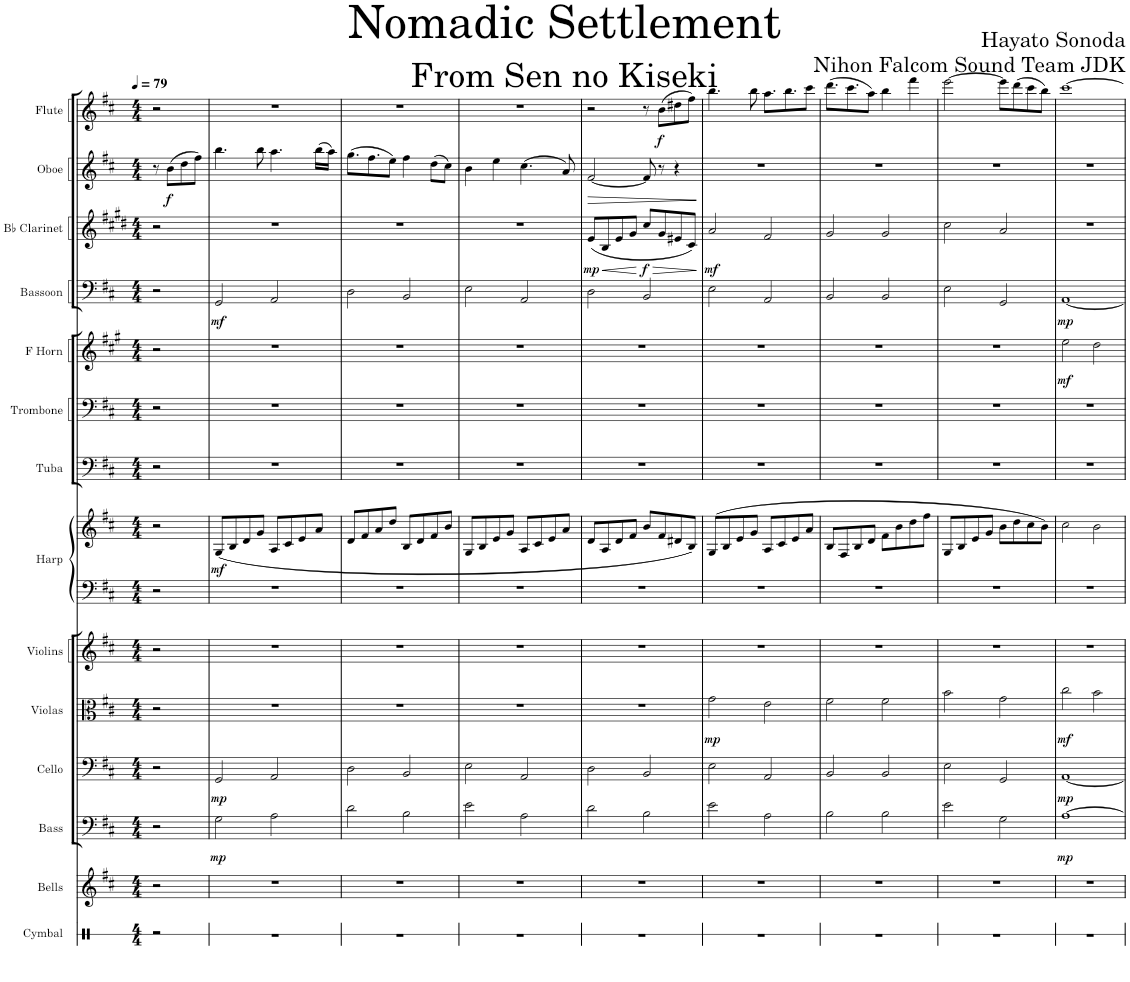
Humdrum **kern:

**kern	**kern	**kern	**dynam	**kern	**dynam	**kern	**dynam	**kern	**kern	**kern	**dynam	**kern	**kern	**kern	**dynam	**kern	**dynam	**kern	**dynam	**kern	**dynam	**kern	**dynam
*part14	*part13	*part12	*part12	*part11	*part11	*part10	*part10	*part9	*part8	*part8	*part8	*part7	*part6	*part5	*part5	*part4	*part4	*part3	*part3	*part2	*part2	*part1	*part1
*staff15	*staff14	*staff13	*staff13	*staff12	*staff12	*staff11	*staff11	*staff10	*staff9	*staff8	*staff8/9	*staff7	*staff6	*staff5	*staff5	*staff4	*staff4	*staff3	*staff3	*staff2	*staff2	*staff1	*staff1
*I"Cymbal	*I"Bells	*I"Bass	*	*I"Cello	*	*I"Violas	*	*I"Violins	*I"Harp	*	*	*I"Tuba	*I"Trombone	*I"F Horn	*	*I"Bassoon	*	*I"Bb Clarinet	*	*I"Oboe	*	*I"Flute	*
*I'Cym.	*	*	*	*I'Cel.	*	*I'Vlas.	*	*I'Vlns.	*I'Hrp.	*	*	*I'Tba.	*I'Tbn.	*I'F Hn.	*	*I'Bsn.	*	*I'Bb Cl.	*	*I'Ob.	*	*I'Fl.	*
*stria1	*	*	*	*	*	*	*	*	*	*	*	*	*	*	*	*	*	*	*	*	*	*	*
*clefX	*clefG2	*clefF4	*	*clefF4	*	*clefC3	*	*clefG2	*clefF4	*clefG2	*	*clefF4	*clefF4	*clefG2	*	*clefF4	*	*clefG2	*	*clefG2	*	*clefG2	*
*	*Trd-14c-24	*Trd7c12	*	*	*	*	*	*	*	*	*	*	*Trd4c7	*Trd4c7	*	*	*	*Trd1c2	*	*	*	*	*
*k[]	*k[f#c#]	*k[f#c#]	*	*k[f#c#]	*	*k[f#c#]	*	*k[f#c#]	*k[f#c#]	*k[f#c#]	*	*k[f#c#]	*k[f#c#]	*k[f#c#g#]	*	*k[f#c#]	*	*k[f#c#g#d#]	*	*k[f#c#]	*	*k[f#c#]	*
*M4/4	*M4/4	*M4/4	*	*M4/4	*	*M4/4	*	*M4/4	*M4/4	*M4/4	*	*M4/4	*M4/4	*M4/4	*	*M4/4	*	*M4/4	*	*M4/4	*	*M4/4	*
*MM79	*MM79	*MM79	*	*MM79	*	*MM79	*	*MM79	*MM79	*MM79	*	*MM79	*MM79	*MM79	*	*MM79	*	*MM79	*	*MM79	*	*MM79	*
=1	=1	=1	=1	=1	=1	=1	=1	=1	=1	=1	=1	=1	=1	=1	=1	=1	=1	=1	=1	=1	=1	=1	=1
2r	2r	2r	.	2r	.	2r	.	2r	2r	2r	.	2r	2r	2r	.	2r	.	2r	.	8r	.	2r	.
!	!	!	!	!	!	!	!	!	!	!	!	!	!	!	!	!	!	!	!	!	!LO:DY:b	!	!
.	.	.	.	.	.	.	.	.	.	.	.	.	.	.	.	.	.	.	.	(8b\L	f	.	.
.	.	.	.	.	.	.	.	.	.	.	.	.	.	.	.	.	.	.	.	8dd\	.	.	.
.	.	.	.	.	.	.	.	.	.	.	.	.	.	.	.	.	.	.	.	8ff#\J)	.	.	.
=2	=2	=2	=2	=2	=2	=2	=2	=2	=2	=2	=2	=2	=2	=2	=2	=2	=2	=2	=2	=2	=2	=2	=2
!	!	!	!LO:DY:b	!	!LO:DY:b	!	!	!	!	!	!LO:DY:b	!	!	!	!	!	!LO:DY:b	!	!	!	!	!	!
1r	1r	2G\	mp	2GG/	mp	1r	.	1r	1r	(8G/L	mf	1r	1r	1r	.	2GG/	mf	1r	.	4.bb\	.	1r	.
.	.	.	.	.	.	.	.	.	.	8B/	.	.	.	.	.	.	.	.	.	.	.	.	.
.	.	.	.	.	.	.	.	.	.	8d/	.	.	.	.	.	.	.	.	.	.	.	.	.
.	.	.	.	.	.	.	.	.	.	8g/J	.	.	.	.	.	.	.	.	.	8bb\	.	.	.
.	.	2A\	.	2AA/	.	.	.	.	.	8A/L	.	.	.	.	.	2AA/	.	.	.	4.aa\	.	.	.
.	.	.	.	.	.	.	.	.	.	8c#/	.	.	.	.	.	.	.	.	.	.	.	.	.
.	.	.	.	.	.	.	.	.	.	8e/	.	.	.	.	.	.	.	.	.	.	.	.	.
.	.	.	.	.	.	.	.	.	.	8a/J	.	.	.	.	.	.	.	.	.	(16bb\LL	.	.	.
.	.	.	.	.	.	.	.	.	.	.	.	.	.	.	.	.	.	.	.	16aa\JJ)	.	.	.
=3	=3	=3	=3	=3	=3	=3	=3	=3	=3	=3	=3	=3	=3	=3	=3	=3	=3	=3	=3	=3	=3	=3	=3
1r	1r	2d\	.	2D\	.	1r	.	1r	1r	8d/L	.	1r	1r	1r	.	2D\	.	1r	.	(8.gg\L	.	1r	.
.	.	.	.	.	.	.	.	.	.	8f#/	.	.	.	.	.	.	.	.	.	.	.	.	.
.	.	.	.	.	.	.	.	.	.	.	.	.	.	.	.	.	.	.	.	8.ff#\	.	.	.
.	.	.	.	.	.	.	.	.	.	8a/	.	.	.	.	.	.	.	.	.	.	.	.	.
.	.	.	.	.	.	.	.	.	.	8dd/J	.	.	.	.	.	.	.	.	.	8ee\J)	.	.	.
.	.	2B\	.	2BB/	.	.	.	.	.	8B/L	.	.	.	.	.	2BB/	.	.	.	4ff#\	.	.	.
.	.	.	.	.	.	.	.	.	.	8d/	.	.	.	.	.	.	.	.	.	.	.	.	.
.	.	.	.	.	.	.	.	.	.	8f#/	.	.	.	.	.	.	.	.	.	(8dd\L	.	.	.
.	.	.	.	.	.	.	.	.	.	8b/J	.	.	.	.	.	.	.	.	.	8cc#\J)	.	.	.
=4	=4	=4	=4	=4	=4	=4	=4	=4	=4	=4	=4	=4	=4	=4	=4	=4	=4	=4	=4	=4	=4	=4	=4
1r	1r	2e\	.	2E\	.	1r	.	1r	1r	8G/L	.	1r	1r	1r	.	2E\	.	1r	.	4b\	.	1r	.
.	.	.	.	.	.	.	.	.	.	8B/	.	.	.	.	.	.	.	.	.	.	.	.	.
.	.	.	.	.	.	.	.	.	.	8e/	.	.	.	.	.	.	.	.	.	4ee\	.	.	.
.	.	.	.	.	.	.	.	.	.	8g/J	.	.	.	.	.	.	.	.	.	.	.	.	.
.	.	2A\	.	2AA/	.	.	.	.	.	8A/L	.	.	.	.	.	2AA/	.	.	.	(4.cc#\	.	.	.
.	.	.	.	.	.	.	.	.	.	8c#/	.	.	.	.	.	.	.	.	.	.	.	.	.
.	.	.	.	.	.	.	.	.	.	8e/	.	.	.	.	.	.	.	.	.	.	.	.	.
.	.	.	.	.	.	.	.	.	.	8a/J	.	.	.	.	.	.	.	.	.	8a/)	.	.	.
=5	=5	=5	=5	=5	=5	=5	=5	=5	=5	=5	=5	=5	=5	=5	=5	=5	=5	=5	=5	=5	=5	=5	=5
!	!	!	!	!	!	!	!	!	!	!	!	!	!	!	!	!	!	!	!LO:HP:b	!	!LO:HP:b	!	!
!	!	!	!	!	!	!	!	!	!	!	!	!	!	!	!	!	!	!	!LO:DY:n=1:b	!	!	!	!
1r	1r	2d\	.	2D\	.	1r	.	1r	1r	8d/L	.	1r	1r	1r	.	2D\	.	(8e/L	< mp	[2f#/	>	2r	.
.	.	.	.	.	.	.	.	.	.	8A/	.	.	.	.	.	.	.	8B/	.	.	.	.	.
.	.	.	.	.	.	.	.	.	.	8d/	.	.	.	.	.	.	.	8e/	.	.	.	.	.
.	.	.	.	.	.	.	.	.	.	8f#/J	.	.	.	.	.	.	.	8g#/J	.	.	.	.	.
!	!	!	!	!	!	!	!	!	!	!	!	!	!	!	!	!	!	!	!LO:HP:n=1:b	!	!	!	!
!	!	!	!	!	!	!	!	!	!	!	!	!	!	!	!	!	!	!	!LO:DY:n=2:b	!	!	!	!
.	.	2B\	.	2BB/	.	.	.	.	.	8b/L	.	.	.	.	.	2BB/	.	8cc#/L	[ > f	8f#/]	.	8r	.
!	!	!	!	!	!	!	!	!	!	!	!	!	!	!	!	!	!	!	!	!	!	!	!LO:DY:b
.	.	.	.	.	.	.	.	.	.	8f#/	.	.	.	.	.	.	.	8g#/	.	8r	.	(8b\L	f
.	.	.	.	.	.	.	.	.	.	8d#X/	.	.	.	.	.	.	.	8e#X/	.	4r	.	8dd#X\	.
.	.	.	.	.	.	.	.	.	.	8B/J)	.	.	.	.	.	.	.	8c#/J)	.	.	.	8ff#\J)	.
.	.	.	.	.	.	.	.	.	.	.	.	.	.	.	.	.	.	.	]	.	]	.	.
=6	=6	=6	=6	=6	=6	=6	=6	=6	=6	=6	=6	=6	=6	=6	=6	=6	=6	=6	=6	=6	=6	=6	=6
!	!	!	!	!	!	!	!LO:DY:b	!	!	!	!	!	!	!	!	!	!	!	!LO:DY:b	!	!	!	!
1r	1r	2e\	.	2E\	.	2g\	mp	1r	1r	(8G/L	.	1r	1r	1r	.	2E\	.	2a/	mf	1r	.	4.bb\	.
.	.	.	.	.	.	.	.	.	.	8B/	.	.	.	.	.	.	.	.	.	.	.	.	.
.	.	.	.	.	.	.	.	.	.	8e/	.	.	.	.	.	.	.	.	.	.	.	.	.
.	.	.	.	.	.	.	.	.	.	8g/J	.	.	.	.	.	.	.	.	.	.	.	8bb\	.
.	.	2A\	.	2AA/	.	2e\	.	.	.	8A/L	.	.	.	.	.	2AA/	.	2f#/	.	.	.	8.aa\L	.
.	.	.	.	.	.	.	.	.	.	8c#/	.	.	.	.	.	.	.	.	.	.	.	.	.
.	.	.	.	.	.	.	.	.	.	.	.	.	.	.	.	.	.	.	.	.	.	8.bb\	.
.	.	.	.	.	.	.	.	.	.	8e/	.	.	.	.	.	.	.	.	.	.	.	.	.
.	.	.	.	.	.	.	.	.	.	8a/J	.	.	.	.	.	.	.	.	.	.	.	8ccc#\J	.
=7	=7	=7	=7	=7	=7	=7	=7	=7	=7	=7	=7	=7	=7	=7	=7	=7	=7	=7	=7	=7	=7	=7	=7
1r	1r	2B\	.	2BB/	.	2f#\	.	1r	1r	8B/L	.	1r	1r	1r	.	2BB/	.	2g#/	.	1r	.	(8.ddd\L	.
.	.	.	.	.	.	.	.	.	.	8F#/	.	.	.	.	.	.	.	.	.	.	.	.	.
.	.	.	.	.	.	.	.	.	.	.	.	.	.	.	.	.	.	.	.	.	.	8.ccc#\	.
.	.	.	.	.	.	.	.	.	.	8B/	.	.	.	.	.	.	.	.	.	.	.	.	.
.	.	.	.	.	.	.	.	.	.	8d/J	.	.	.	.	.	.	.	.	.	.	.	8aa\J)	.
.	.	2B\	.	2BB/	.	2f#\	.	.	.	8f#\L	.	.	.	.	.	2BB/	.	2g#/	.	.	.	4bb\	.
.	.	.	.	.	.	.	.	.	.	8b\	.	.	.	.	.	.	.	.	.	.	.	.	.
.	.	.	.	.	.	.	.	.	.	8dd\	.	.	.	.	.	.	.	.	.	.	.	4fff#\	.
.	.	.	.	.	.	.	.	.	.	8ff#\J	.	.	.	.	.	.	.	.	.	.	.	.	.
=8	=8	=8	=8	=8	=8	=8	=8	=8	=8	=8	=8	=8	=8	=8	=8	=8	=8	=8	=8	=8	=8	=8	=8
1r	1r	2e\	.	2E\	.	2b\	.	1r	1r	8G/L	.	1r	1r	1r	.	2E\	.	2cc#\	.	1r	.	[2eee\	.
.	.	.	.	.	.	.	.	.	.	8B/	.	.	.	.	.	.	.	.	.	.	.	.	.
.	.	.	.	.	.	.	.	.	.	8e/	.	.	.	.	.	.	.	.	.	.	.	.	.
.	.	.	.	.	.	.	.	.	.	8g/J	.	.	.	.	.	.	.	.	.	.	.	.	.
.	.	2G\	.	2GG/	.	2g\	.	.	.	8b\L	.	.	.	.	.	2GG/	.	2a/	.	.	.	8eee\L]	.
.	.	.	.	.	.	.	.	.	.	8dd\	.	.	.	.	.	.	.	.	.	.	.	(8ddd\	.
.	.	.	.	.	.	.	.	.	.	8cc#\	.	.	.	.	.	.	.	.	.	.	.	8ccc#\	.
.	.	.	.	.	.	.	.	.	.	8b\J)	.	.	.	.	.	.	.	.	.	.	.	8bb\J)	.
=9	=9	=9	=9	=9	=9	=9	=9	=9	=9	=9	=9	=9	=9	=9	=9	=9	=9	=9	=9	=9	=9	=9	=9
!	!	!	!LO:DY:b	!	!LO:DY:b	!	!LO:DY:b	!	!	!	!	!	!	!	!LO:DY:b	!	!LO:DY:b	!	!	!	!	!	!
1r	1r	[1A	mp	[1AA	mp	2cc#\	mf	1r	1r	2cc#\	.	1r	1r	2ee\	mf	[1AA	mp	1r	.	1r	.	[1ccc#	.
.	.	.	.	.	.	2b\	.	.	.	2b\	.	.	.	2dd\	.	.	.	.	.	.	.	.	.
=	=	=	=	=	=	=	=	=	=	=	=	=	=	=	=	=	=	=	=	=	=	=	=
*-	*-	*-	*-	*-	*-	*-	*-	*-	*-	*-	*-	*-	*-	*-	*-	*-	*-	*-	*-	*-	*-	*-	*-
